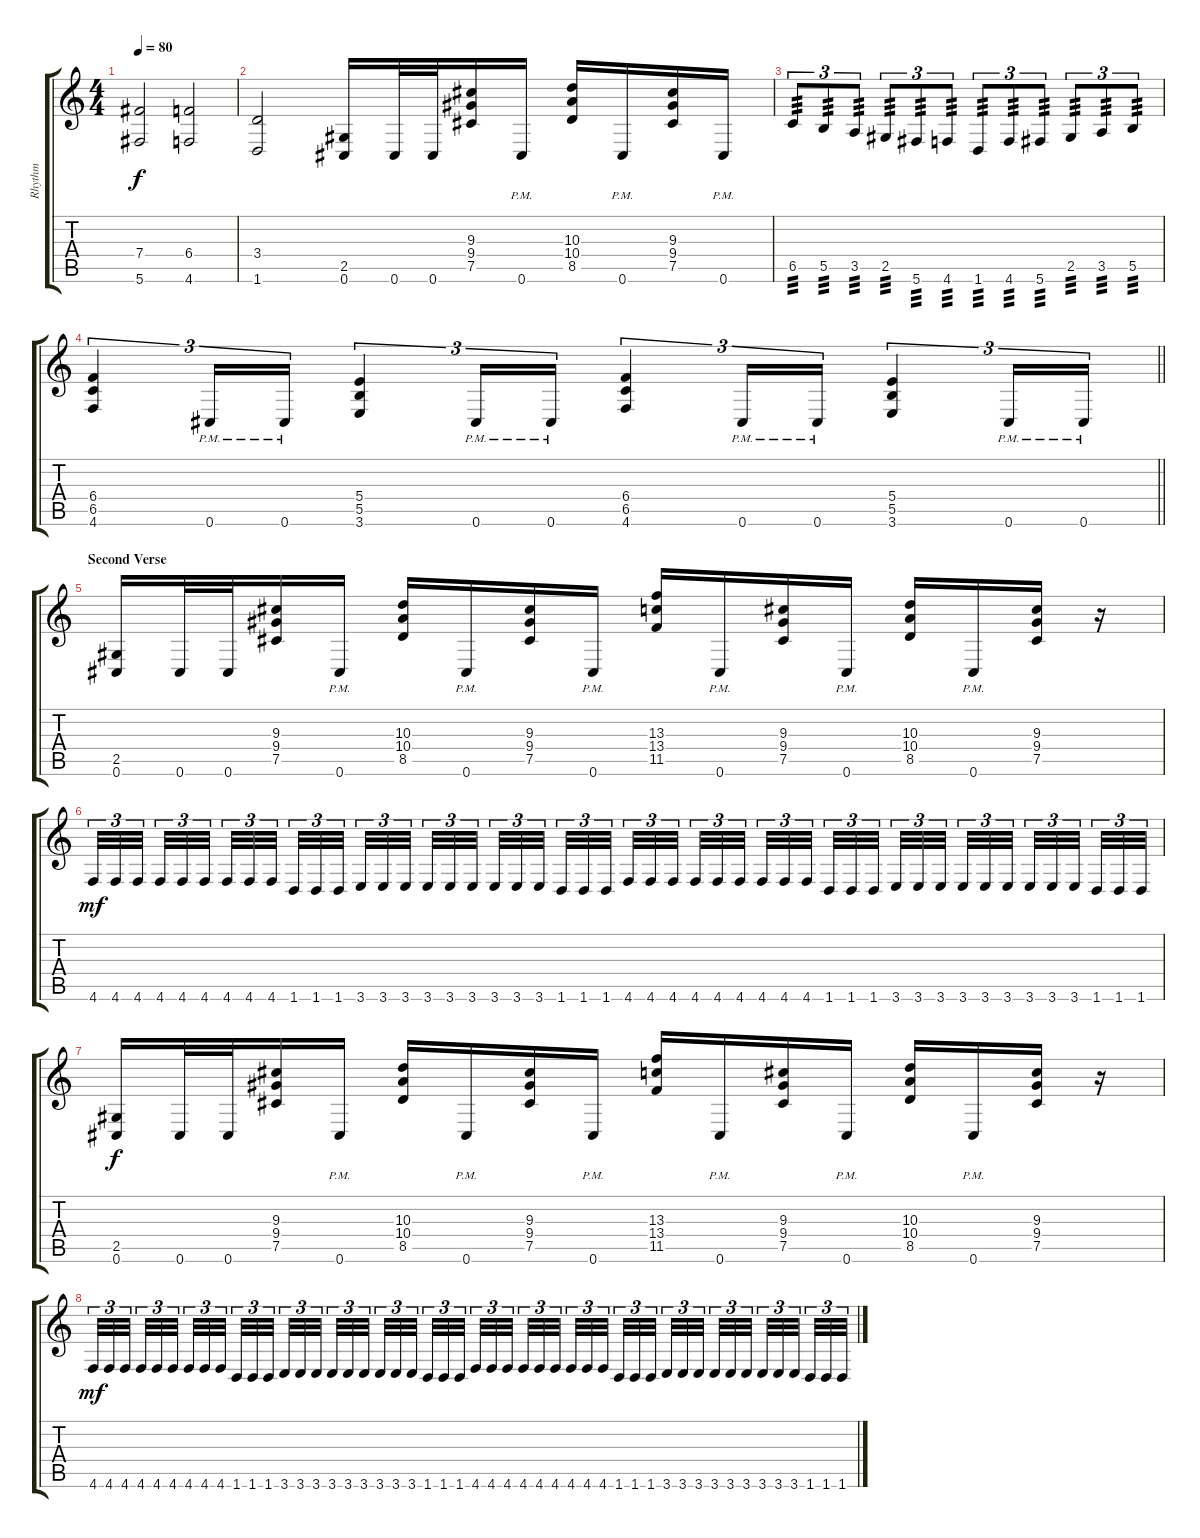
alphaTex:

\track ("Rhythm" "Rhythm") {instrument overdrivenguitar}
\staff {score tabs}
\tuning (Db4 Ab3 E3 B2 Gb2 Db2) {hide}
\ts (4 4)
\tempo 80
\clef g2
\ks c
(7.4 5.6).2{dy f} (6.4 4.6).2 |
(3.4 1.6).2 (2.5 0.6).16 0.6.32 0.6.32 (9.3 9.4 7.5).16 0.6{pm}.16 (10.3 10.4 8.5).16 0.6{pm}.16 (9.3 9.4 7.5).16 0.6{pm}.16 |
6.5.8{tu (3 2) tp 3} 5.5.8{tu (3 2) tp 3} 3.5.8{tu (3 2) tp 3} 2.5.8{tu (3 2) tp 3} 5.6.8{tu (3 2) tp 3} 4.6.8{tu (3 2) tp 3} 1.6.8{tu (3 2) tp 3} 4.6.8{tu (3 2) tp 3} 5.6.8{tu (3 2) tp 3} 2.5.8{tu (3 2) tp 3} 3.5.8{tu (3 2) tp 3} 5.5.8{tu (3 2) tp 3} |
\barLineRight lightlight
(6.4 6.5 4.6).4{tu (3 2)} 0.6{pm}.16{tu (3 2)} 0.6{pm}.16{tu (3 2)} (5.4 5.5 3.6).4{tu (3 2)} 0.6{pm}.16{tu (3 2)} 0.6{pm}.16{tu (3 2)} (6.4 6.5 4.6).4{tu (3 2)} 0.6{pm}.16{tu (3 2)} 0.6{pm}.16{tu (3 2)} (5.4 5.5 3.6).4{tu (3 2)} 0.6{pm}.16{tu (3 2)} 0.6{pm}.16{tu (3 2)} |
\section ("" "Second Verse")
(2.5 0.6).16 0.6.32 0.6.32 (9.3 9.4 7.5).16 0.6{pm}.16 (10.3 10.4 8.5).16 0.6{pm}.16 (9.3 9.4 7.5).16 0.6{pm}.16 (13.3 13.4 11.5).16 0.6{pm}.16 (9.3 9.4 7.5).16 0.6{pm}.16 (10.3 10.4 8.5).16 0.6{pm}.16 (9.3 9.4 7.5).16 r.16 |
4.6.32{tu (3 2) dy mf} 4.6.32{tu (3 2)} 4.6.32{tu (3 2) beam splitsecondary} 4.6.32{tu (3 2)} 4.6.32{tu (3 2)} 4.6.32{tu (3 2) beam splitsecondary} 4.6.32{tu (3 2)} 4.6.32{tu (3 2)} 4.6.32{tu (3 2) beam splitsecondary} 1.6.32{tu (3 2)} 1.6.32{tu (3 2)} 1.6.32{tu (3 2)} 3.6.32{tu (3 2)} 3.6.32{tu (3 2)} 3.6.32{tu (3 2) beam splitsecondary} 3.6.32{tu (3 2)} 3.6.32{tu (3 2)} 3.6.32{tu (3 2) beam splitsecondary} 3.6.32{tu (3 2)} 3.6.32{tu (3 2)} 3.6.32{tu (3 2) beam splitsecondary} 1.6.32{tu (3 2)} 1.6.32{tu (3 2)} 1.6.32{tu (3 2)} 4.6.32{tu (3 2)} 4.6.32{tu (3 2)} 4.6.32{tu (3 2) beam splitsecondary} 4.6.32{tu (3 2)} 4.6.32{tu (3 2)} 4.6.32{tu (3 2) beam splitsecondary} 4.6.32{tu (3 2)} 4.6.32{tu (3 2)} 4.6.32{tu (3 2) beam splitsecondary} 1.6.32{tu (3 2)} 1.6.32{tu (3 2)} 1.6.32{tu (3 2)} 3.6.32{tu (3 2)} 3.6.32{tu (3 2)} 3.6.32{tu (3 2) beam splitsecondary} 3.6.32{tu (3 2)} 3.6.32{tu (3 2)} 3.6.32{tu (3 2) beam splitsecondary} 3.6.32{tu (3 2)} 3.6.32{tu (3 2)} 3.6.32{tu (3 2) beam splitsecondary} 1.6.32{tu (3 2)} 1.6.32{tu (3 2)} 1.6.32{tu (3 2)} |
(2.5 0.6).16{dy f} 0.6.32 0.6.32 (9.3 9.4 7.5).16 0.6{pm}.16 (10.3 10.4 8.5).16 0.6{pm}.16 (9.3 9.4 7.5).16 0.6{pm}.16 (13.3 13.4 11.5).16 0.6{pm}.16 (9.3 9.4 7.5).16 0.6{pm}.16 (10.3 10.4 8.5).16 0.6{pm}.16 (9.3 9.4 7.5).16 r.16 |
4.6.32{tu (3 2) dy mf} 4.6.32{tu (3 2)} 4.6.32{tu (3 2) beam splitsecondary} 4.6.32{tu (3 2)} 4.6.32{tu (3 2)} 4.6.32{tu (3 2) beam splitsecondary} 4.6.32{tu (3 2)} 4.6.32{tu (3 2)} 4.6.32{tu (3 2) beam splitsecondary} 1.6.32{tu (3 2)} 1.6.32{tu (3 2)} 1.6.32{tu (3 2)} 3.6.32{tu (3 2)} 3.6.32{tu (3 2)} 3.6.32{tu (3 2) beam splitsecondary} 3.6.32{tu (3 2)} 3.6.32{tu (3 2)} 3.6.32{tu (3 2) beam splitsecondary} 3.6.32{tu (3 2)} 3.6.32{tu (3 2)} 3.6.32{tu (3 2) beam splitsecondary} 1.6.32{tu (3 2)} 1.6.32{tu (3 2)} 1.6.32{tu (3 2)} 4.6.32{tu (3 2)} 4.6.32{tu (3 2)} 4.6.32{tu (3 2) beam splitsecondary} 4.6.32{tu (3 2)} 4.6.32{tu (3 2)} 4.6.32{tu (3 2) beam splitsecondary} 4.6.32{tu (3 2)} 4.6.32{tu (3 2)} 4.6.32{tu (3 2) beam splitsecondary} 1.6.32{tu (3 2)} 1.6.32{tu (3 2)} 1.6.32{tu (3 2)} 3.6.32{tu (3 2)} 3.6.32{tu (3 2)} 3.6.32{tu (3 2) beam splitsecondary} 3.6.32{tu (3 2)} 3.6.32{tu (3 2)} 3.6.32{tu (3 2) beam splitsecondary} 3.6.32{tu (3 2)} 3.6.32{tu (3 2)} 3.6.32{tu (3 2) beam splitsecondary} 1.6.32{tu (3 2)} 1.6.32{tu (3 2)} 1.6.32{tu (3 2)}
